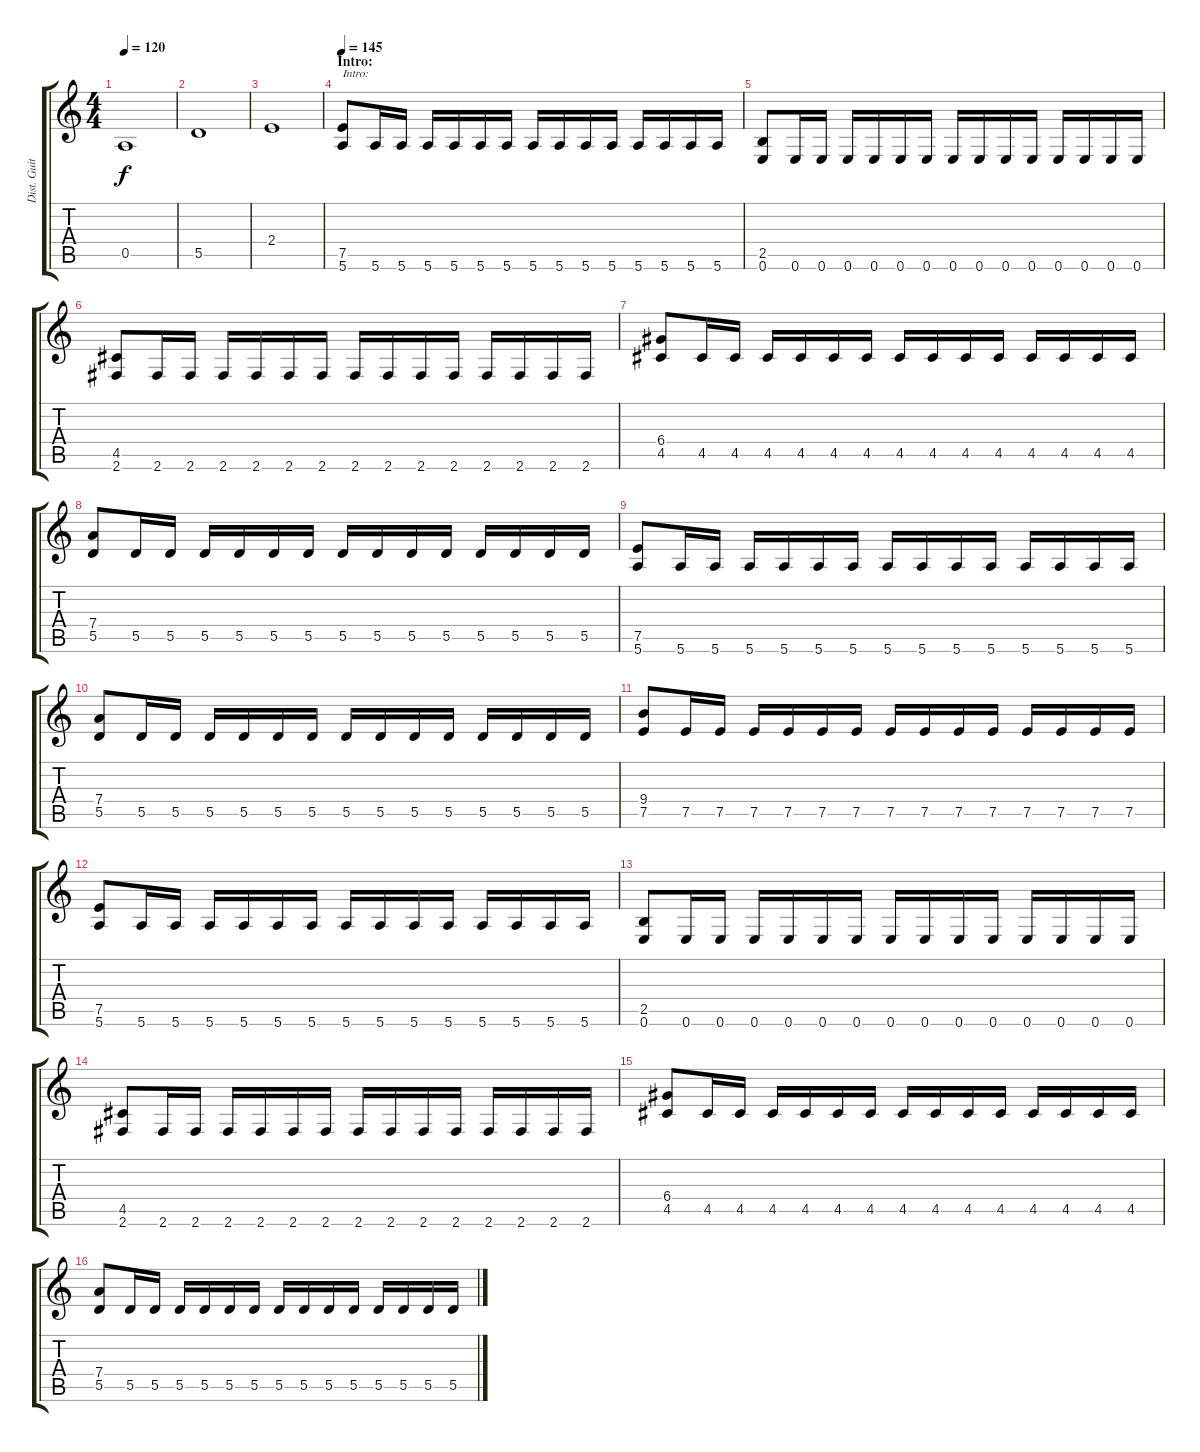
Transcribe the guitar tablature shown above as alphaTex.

\track ("Dist. Guitar 2" "Dist. Guit") {instrument distortionguitar}
\staff {score tabs}
\tuning (E4 B3 G3 D3 A2 E2) {hide}
\ts (4 4)
\tempo 120
\clef g2
\ks c
0.5.1{dy f} |
5.5.1 |
2.4.1 |
\section ("" "Intro:")
\tempo 145
(7.5 5.6).8{txt "Intro:" instrument distortionguitar} 5.6.16 5.6.16 5.6.16 5.6.16 5.6.16 5.6.16 5.6.16 5.6.16 5.6.16 5.6.16 5.6.16 5.6.16 5.6.16 5.6.16 |
(2.5 0.6).8 0.6.16 0.6.16 0.6.16 0.6.16 0.6.16 0.6.16 0.6.16 0.6.16 0.6.16 0.6.16 0.6.16 0.6.16 0.6.16 0.6.16 |
(4.5 2.6).8 2.6.16 2.6.16 2.6.16 2.6.16 2.6.16 2.6.16 2.6.16 2.6.16 2.6.16 2.6.16 2.6.16 2.6.16 2.6.16 2.6.16 |
(6.4 4.5).8 4.5.16 4.5.16 4.5.16 4.5.16 4.5.16 4.5.16 4.5.16 4.5.16 4.5.16 4.5.16 4.5.16 4.5.16 4.5.16 4.5.16 |
(7.4 5.5).8 5.5.16 5.5.16 5.5.16 5.5.16 5.5.16 5.5.16 5.5.16 5.5.16 5.5.16 5.5.16 5.5.16 5.5.16 5.5.16 5.5.16 |
(7.5 5.6).8 5.6.16 5.6.16 5.6.16 5.6.16 5.6.16 5.6.16 5.6.16 5.6.16 5.6.16 5.6.16 5.6.16 5.6.16 5.6.16 5.6.16 |
(7.4 5.5).8 5.5.16 5.5.16 5.5.16 5.5.16 5.5.16 5.5.16 5.5.16 5.5.16 5.5.16 5.5.16 5.5.16 5.5.16 5.5.16 5.5.16 |
(9.4 7.5).8 7.5.16 7.5.16 7.5.16 7.5.16 7.5.16 7.5.16 7.5.16 7.5.16 7.5.16 7.5.16 7.5.16 7.5.16 7.5.16 7.5.16 |
(7.5 5.6).8 5.6.16 5.6.16 5.6.16 5.6.16 5.6.16 5.6.16 5.6.16 5.6.16 5.6.16 5.6.16 5.6.16 5.6.16 5.6.16 5.6.16 |
(2.5 0.6).8 0.6.16 0.6.16 0.6.16 0.6.16 0.6.16 0.6.16 0.6.16 0.6.16 0.6.16 0.6.16 0.6.16 0.6.16 0.6.16 0.6.16 |
(4.5 2.6).8 2.6.16 2.6.16 2.6.16 2.6.16 2.6.16 2.6.16 2.6.16 2.6.16 2.6.16 2.6.16 2.6.16 2.6.16 2.6.16 2.6.16 |
(6.4 4.5).8 4.5.16 4.5.16 4.5.16 4.5.16 4.5.16 4.5.16 4.5.16 4.5.16 4.5.16 4.5.16 4.5.16 4.5.16 4.5.16 4.5.16 |
(7.4 5.5).8 5.5.16 5.5.16 5.5.16 5.5.16 5.5.16 5.5.16 5.5.16 5.5.16 5.5.16 5.5.16 5.5.16 5.5.16 5.5.16 5.5.16
